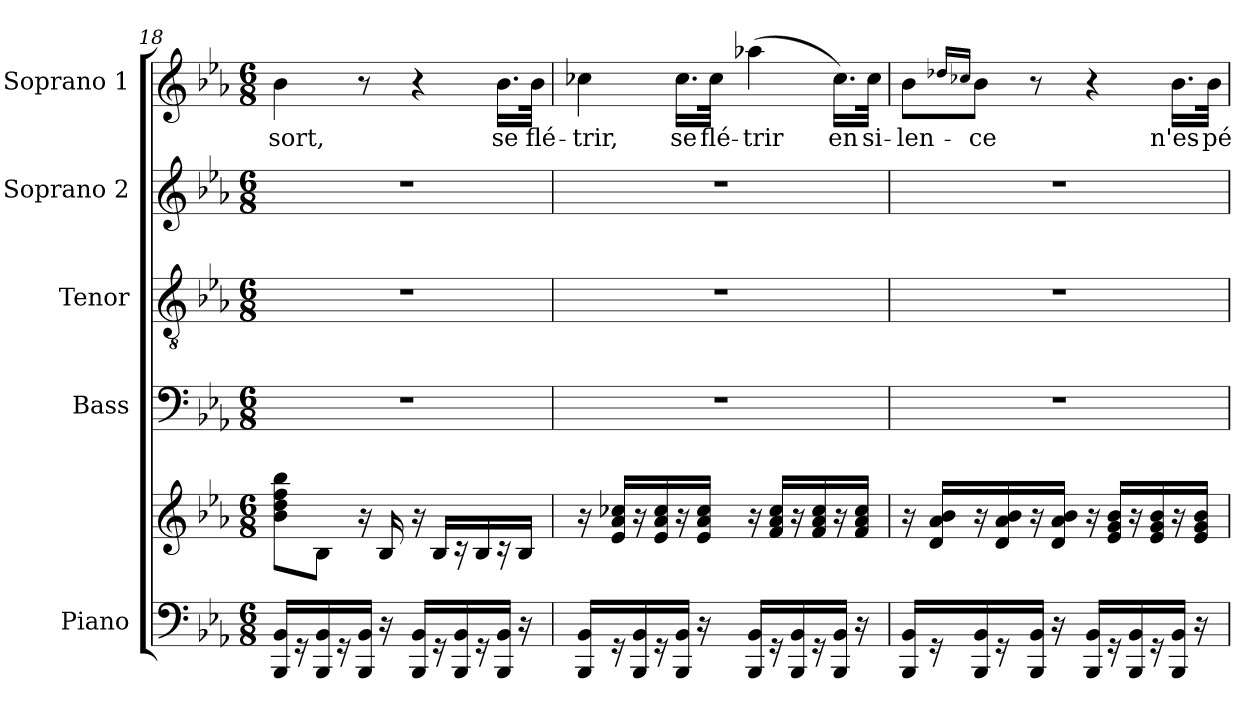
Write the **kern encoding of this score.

**kern	**kern	**kern	**kern	**kern	**kern	**text
*part5	*part5	*part4	*part3	*part2	*part1	*part1
*staff6	*staff5	*staff4	*staff3	*staff2	*staff1	*staff1
*I"Piano	*	*I"Bass	*I"Tenor	*I"Soprano 2	*I"Soprano 1	*
*I'Pno.	*	*I'Bas.	*I'Tén.	*I'Sop.	*	*
*clefF4	*clefG2	*clefF4	*clefGv2	*clefG2	*clefG2	*
*k[b-e-a-]	*k[b-e-a-]	*k[b-e-a-]	*k[b-e-a-]	*k[b-e-a-]	*k[b-e-a-]	*
*E-:	*E-:	*E-:	*E-:	*E-:	*E-:	*
*M6/8	*M6/8	*M6/8	*M6/8	*M6/8	*M6/8	*
=18	=18	=18	=18	=18	=18	=18
!	!	!	!	!	!	!LO:LY:b
16BBB-/ 16BB-/LL	8b-\ 8dd\ 8ff\ 8bb-\L	2.r	2.r	2.r	4b-\	sort,
16r	.	.	.	.	.	.
16BBB-/ 16BB-/	8B-\J	.	.	.	.	.
16r	.	.	.	.	.	.
16BBB-/ 16BB-/JJ	16r	.	.	.	8r	.
16r	16B-/	.	.	.	.	.
16BBB-/ 16BB-/LL	16r	.	.	.	4r	.
16r	16B-/LL	.	.	.	.	.
16BBB-/ 16BB-/	16r	.	.	.	.	.
16r	16B-/	.	.	.	.	.
!	!	!	!	!	!	!LO:LY:b
16BBB-/ 16BB-/JJ	16r	.	.	.	16.b-\LL	se
16r	16B-/JJ	.	.	.	.	.
!	!	!	!	!	!	!LO:LY:b
.	.	.	.	.	32b-\JJk	flé-
!!LO:LB:g=z
=19	=19	=19	=19	=19	=19	=19
!	!	!	!	!	!	!LO:LY:b
16BBB-/ 16BB-/LL	16r	2.r	2.r	2.r	4cc-X\	-trir,
16r	16e-/ 16a-/ 16cc-X/LL	.	.	.	.	.
16BBB-/ 16BB-/	16r	.	.	.	.	.
16r	16e-/ 16a-/ 16cc-/	.	.	.	.	.
!	!	!	!	!	!	!LO:LY:b
16BBB-/ 16BB-/JJ	16r	.	.	.	16.cc-\LL	se
16r	16e-/ 16a-/ 16cc-/JJ	.	.	.	.	.
!	!	!	!	!	!	!LO:LY:b
.	.	.	.	.	32cc-\JJk	flé-
!	!	!	!	!	!	!LO:LY:b
16BBB-/ 16BB-/LL	16r	.	.	.	(>4aa-X\	-trir
16r	16f/ 16a-/ 16cc-/LL	.	.	.	.	.
16BBB-/ 16BB-/	16r	.	.	.	.	.
16r	16f/ 16a-/ 16cc-/	.	.	.	.	.
!	!	!	!	!	!	!LO:LY:b
16BBB-/ 16BB-/JJ	16r	.	.	.	16.cc-\LL)	en
16r	16f/ 16a-/ 16cc-/JJ	.	.	.	.	.
!	!	!	!	!	!	!LO:LY:b
.	.	.	.	.	32cc-\JJk	si-
!!LO:PB:g=z
=20	=20	=20	=20	=20	=20	=20
!	!	!	!	!	!	!LO:LY:b
16BBB-/ 16BB-/LL	16r	2.r	2.r	2.r	8b-\L	-len-
16r	16d/ 16a-/ 16b-/LL	.	.	.	.	.
.	.	.	.	.	16qdd-X/LL	.
.	.	.	.	.	16qcc-X/JJ	.
!	!	!	!	!	!	!LO:LY:b
16BBB-/ 16BB-/	16r	.	.	.	8b-\J	-ce
16r	16d/ 16a-/ 16b-/	.	.	.	.	.
16BBB-/ 16BB-/JJ	16r	.	.	.	8r	.
16r	16d/ 16a-/ 16b-/JJ	.	.	.	.	.
16BBB-/ 16BB-/LL	16r	.	.	.	4r	.
16r	16e-/ 16g/ 16b-/LL	.	.	.	.	.
16BBB-/ 16BB-/	16r	.	.	.	.	.
16r	16e-/ 16g/ 16b-/	.	.	.	.	.
!	!	!	!	!	!	!LO:LY:b
16BBB-/ 16BB-/JJ	16r	.	.	.	16.b-\LL	n'es-
16r	16e-/ 16g/ 16b-/JJ	.	.	.	.	.
!	!	!	!	!	!	!LO:LY:b
.	.	.	.	.	32b-\JJk	-pé-
=	=	=	=	=	=	=
*-	*-	*-	*-	*-	*-	*-
